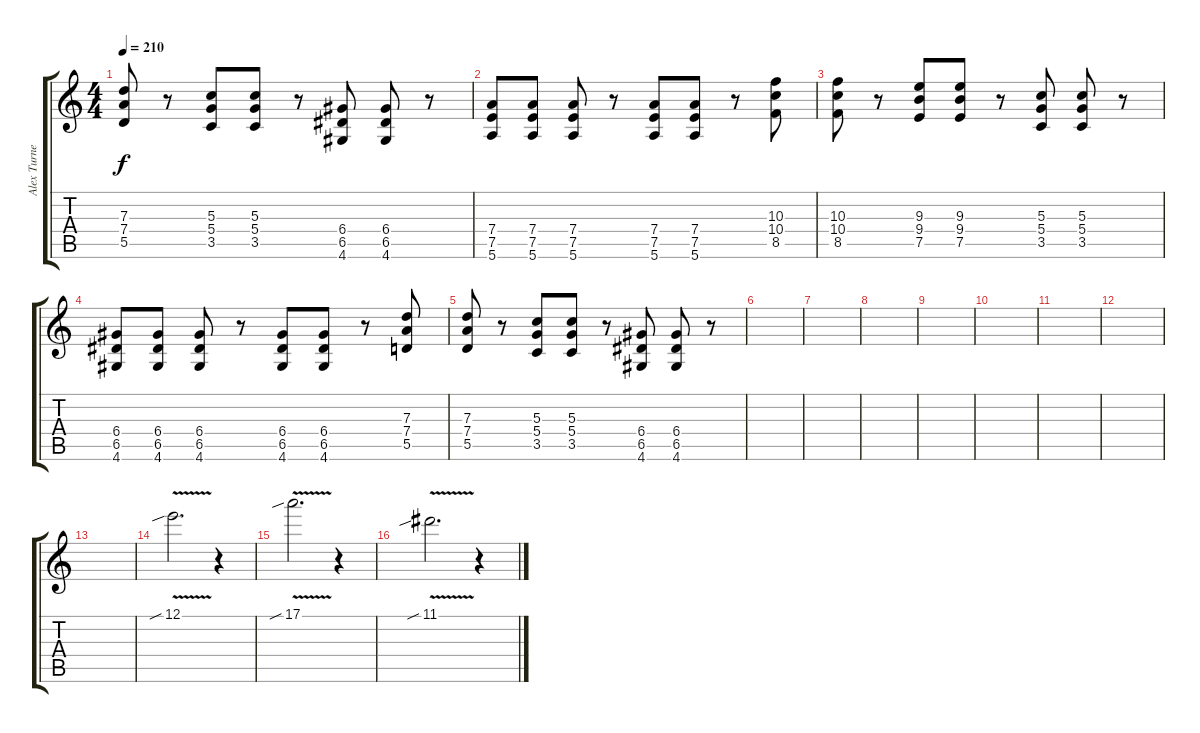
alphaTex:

\track ("Alex Turner" "Alex Turne") {instrument distortionguitar}
\staff {score tabs}
\tuning (E4 B3 G3 D3 A2 E2) {hide}
\ts (4 4)
\tempo 210
\clef g2
\ks c
(7.3 7.4 5.5).8{dy f} r.8 (5.3 5.4 3.5).8 (5.3 5.4 3.5).8 r.8 (6.4 6.5 4.6).8 (6.4 6.5 4.6).8 r.8 |
(7.4 7.5 5.6).8 (7.4 7.5 5.6).8 (7.4 7.5 5.6).8 r.8 (7.4 7.5 5.6).8 (7.4 7.5 5.6).8 r.8 (10.3 10.4 8.5).8 |
(10.3 10.4 8.5).8 r.8 (9.3 9.4 7.5).8 (9.3 9.4 7.5).8 r.8 (5.3 5.4 3.5).8 (5.3 5.4 3.5).8 r.8 |
(6.4 6.5 4.6).8 (6.4 6.5 4.6).8 (6.4 6.5 4.6).8 r.8 (6.4 6.5 4.6).8 (6.4 6.5 4.6).8 r.8 (7.3 7.4 5.5).8 |
(7.3 7.4 5.5).8 r.8 (5.3 5.4 3.5).8 (5.3 5.4 3.5).8 r.8 (6.4 6.5 4.6).8 (6.4 6.5 4.6).8 r.8 |
|
|
|
|
|
|
|
|
12.1{v sib}.2{d} r.4 |
17.1{v sib}.2{d} r.4 |
11.1{v sib}.2{d} r.4
